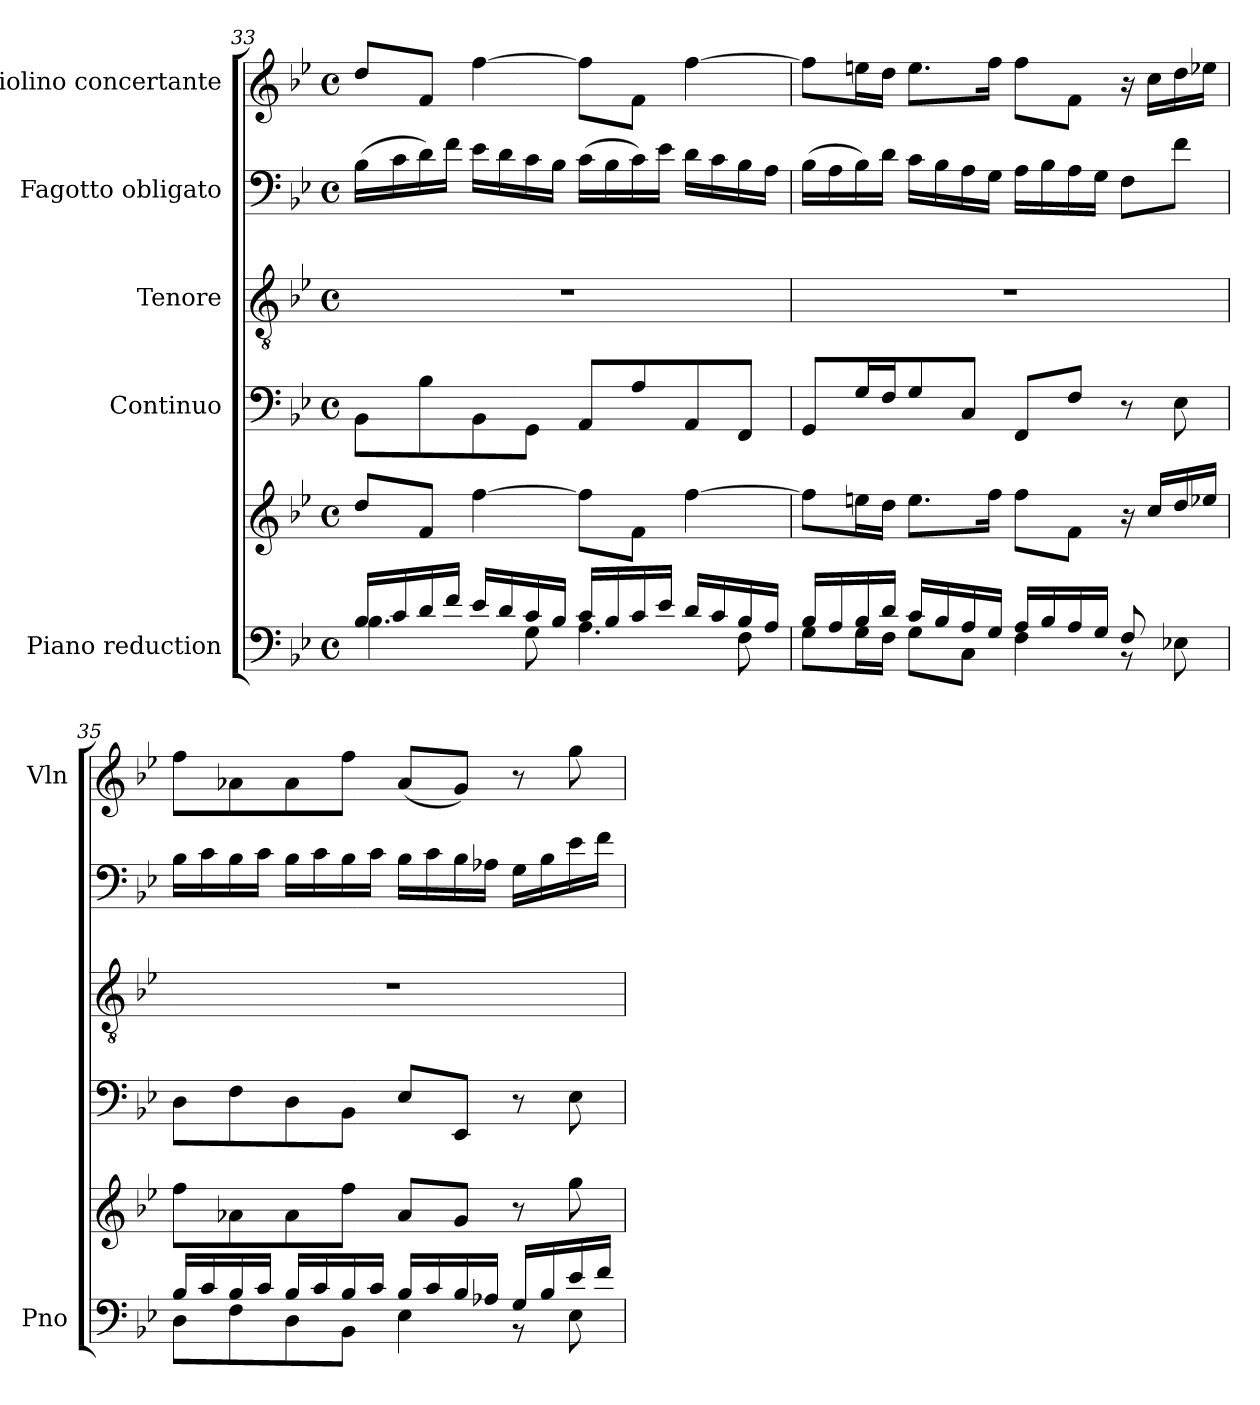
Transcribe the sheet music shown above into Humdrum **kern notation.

**kern	**kern	**kern	**kern	**kern	**kern
*part5	*part5	*part4	*part3	*part2	*part1
*staff6	*staff5	*staff4	*staff3	*staff2	*staff1
*I"Piano reduction	*	*I"Continuo	*I"Tenore	*I"Fagotto obligato	*I"Violino concertante
*I'Pno	*	*	*	*	*I'Vln
*clefF4	*clefG2	*clefF4	*clefGv2	*clefF4	*clefG2
*k[b-e-]	*k[b-e-]	*k[b-e-]	*k[b-e-]	*k[b-e-]	*k[b-e-]
*M4/4	*M4/4	*M4/4	*M4/4	*M4/4	*M4/4
*met(c)	*met(c)	*met(c)	*met(c)	*met(c)	*met(c)
=33	=33	=33	=33	=33	=33
*^	*	*	*	*	*
16B-/LL	4.B-\	8dd/L	8BB-\L	1r	(16B-\LL	8dd/L
16c/	.	.	.	.	16c\	.
16d/	.	8f/J	8B-\	.	16d\)	8f/J
16f/JJ	.	.	.	.	16f\JJ	.
16e-/LL	.	[4ff\	8BB-\	.	16e-\LL	[4ff\
16d/	.	.	.	.	16d\	.
16c/	8G\	.	8GG\J	.	16c\	.
16B-/JJ	.	.	.	.	16B-\JJ	.
16c/LL	4.A\	8ff\L]	8AA/L	.	(16c\LL	8ff\L]
16B-/	.	.	.	.	16B-\	.
16c/	.	8f\J	8A/	.	16c\)	8f\J
16e-/JJ	.	.	.	.	16e-\JJ	.
16d/LL	.	[4ff\	8AA/	.	16d\LL	[4ff\
16c/	.	.	.	.	16c\	.
16B-/	8F\	.	8FF/J	.	16B-\	.
16A/JJ	.	.	.	.	16A\JJ	.
=34	=34	=34	=34	=34	=34	=34
*	*	*^	*	*	*	*
16B-/LL	8G\L	8ff\L]	2..ryy	8GG/L	1r	(16B-\LL	8ff\L]
16A/	.	.	.	.	.	16A\	.
16B-/	16G\L	16een\L	.	16G/L	.	16B-\)	16een\L
16d/JJ	16F\JJ	16dd\JJ	.	16F/J	.	16d\JJ	16dd\JJ
16c/LL	8G\L	8.ee\L	.	8G/	.	16c\LL	8.ee\L
16B-/	.	.	.	.	.	16B-\	.
16A/	8C\J	.	.	8C/J	.	16A\	.
16G/JJ	.	16ff\Jk	.	.	.	16G\JJ	16ff\Jk
16A/LL	4F\	8ff\L	.	8FF/L	.	16A\LL	8ff\L
16B-/	.	.	.	.	.	16B-\	.
16A/	.	8f\J	.	8F/J	.	16A\	8f\J
16G/JJ	.	.	.	.	.	16G\JJ	.
8F/L	8r	16r	.	8r	.	8F\L	16r
.	.	16cc/LL	.	.	.	.	16cc\LL
8ryy	8E-X\	16dd/	8f\J	8E-\	.	8f\J	16dd\
.	.	16ee-X/JJ	.	.	.	.	16ee-X\JJ
*	*	*v	*v	*	*	*	*
!!LO:LB:g=z
=35	=35	=35	=35	=35	=35	=35
16B-/LL	8D\L	8ff\L	8D\L	1r	16B-\LL	8ff\L
16c/	.	.	.	.	16c\	.
16B-/	8F\	8a-X\	8F\	.	16B-\	8a-X\
16c/JJ	.	.	.	.	16c\JJ	.
16B-/LL	8D\	8a-\	8D\	.	16B-\LL	8a-\
16c/	.	.	.	.	16c\	.
16B-/	8BB-\J	8ff\J	8BB-\J	.	16B-\	8ff\J
16c/JJ	.	.	.	.	16c\JJ	.
16B-/LL	4E-\	8a-/L	8E-/L	.	16B-\LL	(8a-/L
16c/	.	.	.	.	16c\	.
16B-/	.	8g/J	8EE-/J	.	16B-\	8g/J)
16A-X/JJ	.	.	.	.	16A-X\JJ	.
16G/LL	8r	8r	8r	.	16G\LL	8r
16B-/	.	.	.	.	16B-\	.
16e-/	8E-\	8gg\	8E-\	.	16e-\	8gg\
16f/JJ	.	.	.	.	16f\JJ	.
*v	*v	*	*	*	*	*
=	=	=	=	=	=
*-	*-	*-	*-	*-	*-
